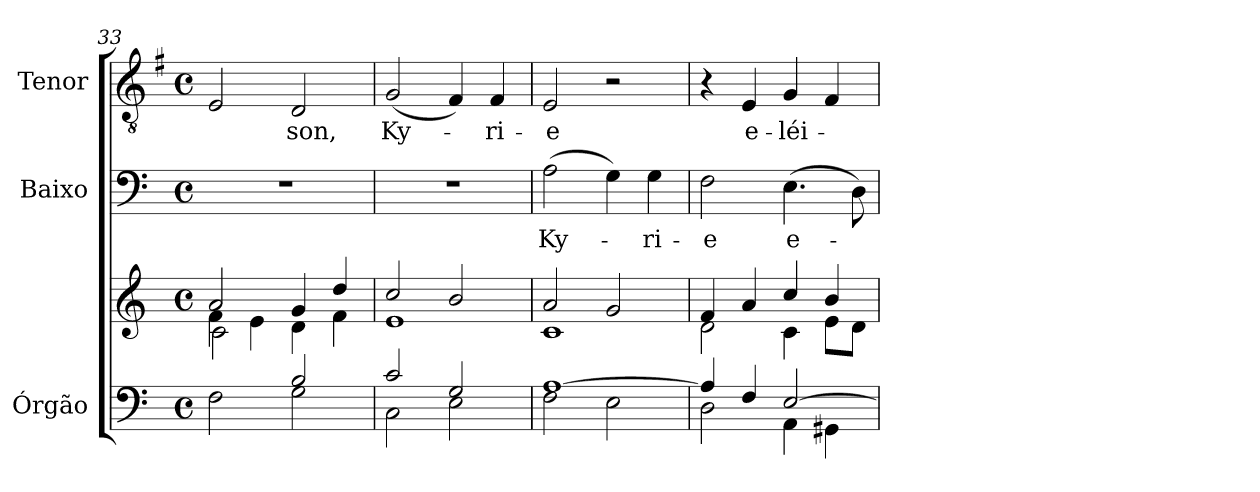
**kern	**kern	**kern	**text	**kern	**text
*part3	*part3	*part2	*part2	*part1	*part1
*staff4	*staff3	*staff2	*staff2	*staff1	*staff1
*I"Órgão	*	*I"Baixo	*	*I"Tenor	*
*I'Órg.	*	*	*	*I'Tr.	*
!!LO:LB:g=z
*clefF4	*clefG2	*clefF4	*	*clefGv2	*
*	*	*	*	*ITrd4c7	*
*k[]	*k[]	*k[]	*	*k[]	*
*C:	*C:	*C:	*	*C:	*
*M4/4	*M4/4	*M4/4	*	*M4/4	*
*met(c)	*met(c)	*met(c)	*	*met(c)	*
=33	=33	=33	=33	=33	=33
*^	*^	*	*	*	*
*	*	*	*^	*	*	*	*
2ryy	2Fi\	2ai/	4fi\	2ci\	1r	.	2AAi/	.
.	.	.	4ei\	.	.	.	.	.
!	!	!	!	!	!	!	!	!LO:LY:b:color=#000000
2Bi/	2Gi\	4gi/	4di\	2ryy	.	.	2GGi/	-son,
.	.	4ddi/	4fi\	.	.	.	.	.
*	*	*	*v	*v	*	*	*	*
=34	=34	=34	=34	=34	=34	=34	=34
!	!	!	!	!	!	!	!LO:LY:b:color=#000000
2ci/	2Ci\	2cci/	1ei	1r	.	(2Ci/	Ky-
2Gi/	2Ei\	2bi/	.	.	.	4BBi/)	.
!	!	!	!	!	!	!	!LO:LY:b:color=#000000
.	.	.	.	.	.	4BBi/	-ri-
=35	=35	=35	=35	=35	=35	=35	=35
!	!	!	!	!	!LO:LY:b:color=#000000	!	!
!	!	!	!	!	!	!	!LO:LY:b:color=#000000
[>1Ai	2Fi\	2ai/	1ci	(2Ai\	Ky-	2AAi/	-e
.	2Ei\	2gi/	.	4Gi\)	.	2r	.
!	!	!	!	!	!LO:LY:b:color=#000000	!	!
.	.	.	.	4Gi\	-ri-	.	.
=36	=36	=36	=36	=36	=36	=36	=36
!	!	!	!	!	!LO:LY:b:color=#000000	!	!
4Ai/]	2Di\	4fi/	2di\	2Fi\	-e	4r	.
!	!	!	!	!	!	!	!LO:LY:b:color=#000000
4Fi/	.	4ai/	.	.	.	4AAi/	e-
!	!	!	!	!	!LO:LY:b:color=#000000	!	!
!	!	!	!	!	!	!	!LO:LY:b:color=#000000
[>2Ei/	4AAi\	4cci/	4ci\	(4.Ei\	e-	4Ci/	-léi-
.	4GG#Xi\	4bi/	8ei\L	.	.	4BBi/	.
.	.	.	8di\J	8Di\)	.	.	.
*v	*v	*	*	*	*	*	*
*	*v	*v	*	*	*	*
=	=	=	=	=	=
*-	*-	*-	*-	*-	*-
